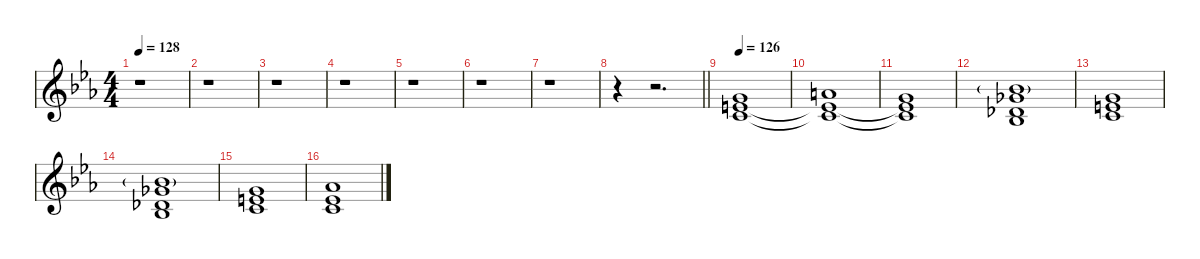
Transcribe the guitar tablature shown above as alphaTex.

\defaultSystemsLayout 4
\hideDynamics
\bracketExtendMode nobrackets
\singleTrackTrackNamePolicy hidden
\multiTrackTrackNamePolicy hidden
\firstSystemTrackNameMode fullname
\otherSystemsTrackNameOrientation horizontal
\track ("Synth" "vln.") {instrument stringensemble1}
\staff {score}
\tuning (E4 C4 G3 C3 G2 C2)
\ts (4 4)
\tempo 128
\clef g2
\ks cminor
r.1{dy f beam Down} |
r.1{beam Down} |
r.1{beam Down} |
r.1{beam Down} |
r.1{beam Down} |
r.1{beam Down} |
r.1{beam Down} |
\barLineRight lightlight
r.4{beam Down} r.2{d beam Down} |
\tempo 126
(3.1{acc forcenatural} 4.2{acc forcenatural} 5.3{acc forcenatural}).1{beam Up} |
(5.1{acc forcenatural} 4.2{t acc forcenatural} 5.3{t acc forcenatural}).1{beam Up} |
(3.1{acc forcenatural} 4.2{t acc forcenatural} 5.3{t acc forcenatural}).1{beam Up} |
(6.1{g acc b} 6.2{acc b} 6.3{acc b} 10.4{acc b}).1{beam Up} |
(0.1{acc forcenatural} 7.2{acc forcenatural} 5.3{acc forcenatural}).1{beam Up} |
(6.1{g acc b} 6.2{acc b} 6.3{acc b} 10.4{acc b}).1{beam Up} |
(0.1{acc forcenatural} 7.2{acc forcenatural} 5.3{acc forcenatural}).1{beam Up} |
(4.1{acc b} 3.2{acc b} 5.3{acc forcenatural}).1{beam Up}
